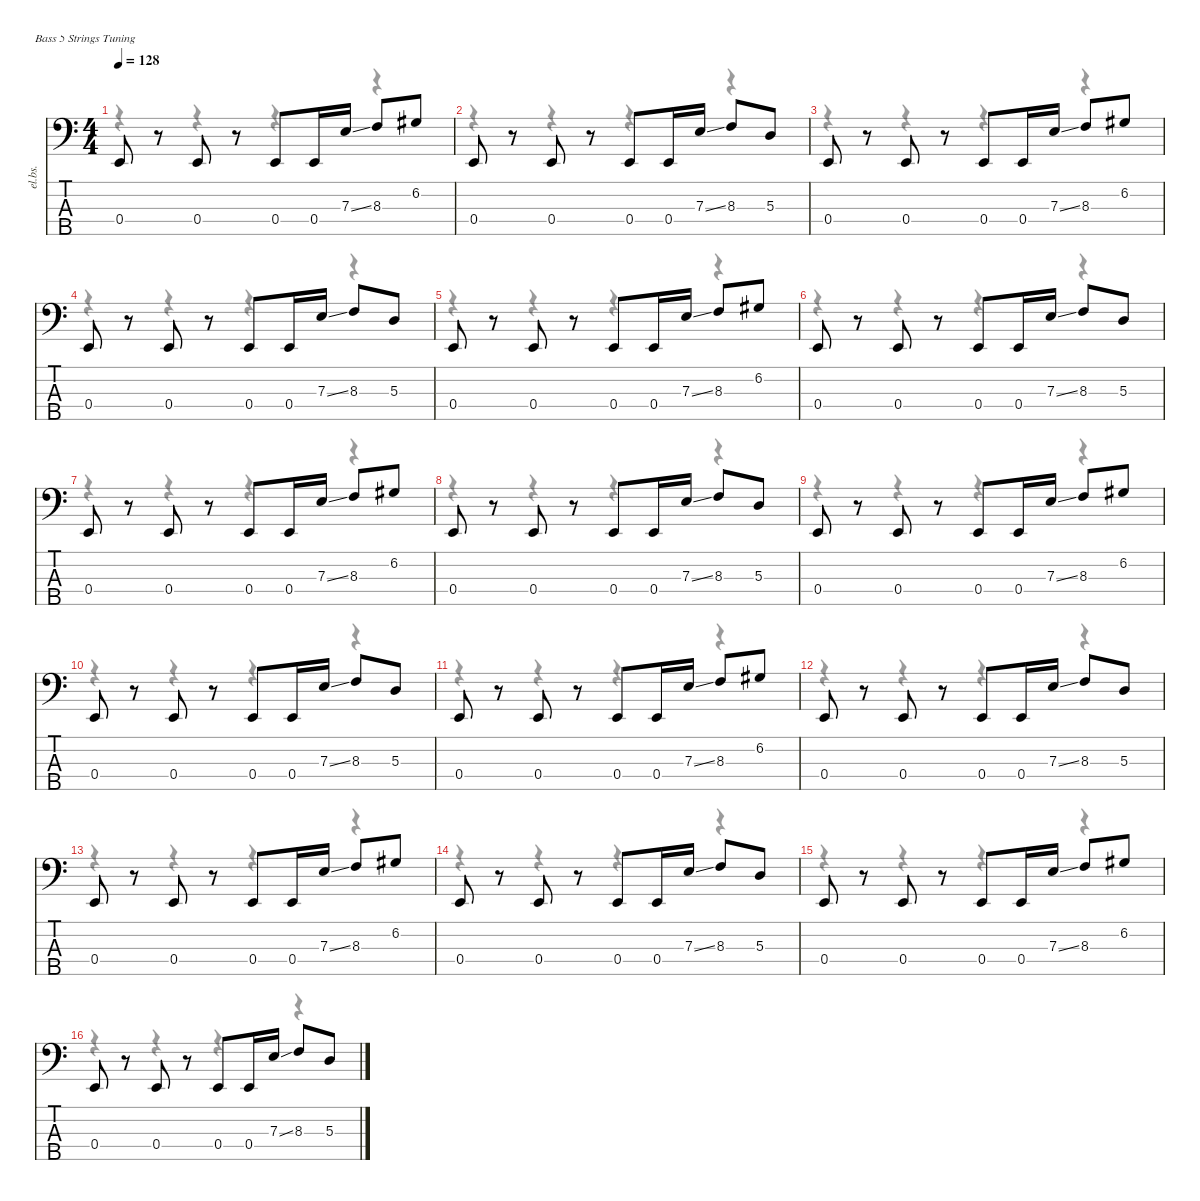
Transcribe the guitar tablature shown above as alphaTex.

\defaultSystemsLayout 4
\hideDynamics
\bracketExtendMode nobrackets
\track ("Bass" "el.bs.") {instrument electricbassfinger}
\staff {score tabs}
\tuning (G2 D2 A1 E1 B0)
\voice
\ts (4 4)
\tempo 128
\clef f4
\ks c
0.4.8{dy f} r.8 0.4.8 r.8 0.4.8 0.4.16 7.3{ss}.16 8.3.8 6.2{acc #}.8 |
0.4.8 r.8 0.4.8 r.8 0.4.8 0.4.16 7.3{ss}.16 8.3.8 5.3.8 |
0.4.8 r.8 0.4.8 r.8 0.4.8 0.4.16 7.3{ss}.16 8.3.8 6.2{acc #}.8 |
0.4.8 r.8 0.4.8 r.8 0.4.8 0.4.16 7.3{ss}.16 8.3.8 5.3.8 |
0.4.8 r.8 0.4.8 r.8 0.4.8 0.4.16 7.3{ss}.16 8.3.8 6.2{acc #}.8 |
0.4.8 r.8 0.4.8 r.8 0.4.8 0.4.16 7.3{ss}.16 8.3.8 5.3.8 |
0.4.8 r.8 0.4.8 r.8 0.4.8 0.4.16 7.3{ss}.16 8.3.8 6.2{acc #}.8 |
0.4.8 r.8 0.4.8 r.8 0.4.8 0.4.16 7.3{ss}.16 8.3.8 5.3.8 |
0.4.8 r.8 0.4.8 r.8 0.4.8 0.4.16 7.3{ss}.16 8.3.8 6.2{acc #}.8 |
0.4.8 r.8 0.4.8 r.8 0.4.8 0.4.16 7.3{ss}.16 8.3.8 5.3.8 |
0.4.8 r.8 0.4.8 r.8 0.4.8 0.4.16 7.3{ss}.16 8.3.8 6.2{acc #}.8 |
0.4.8 r.8 0.4.8 r.8 0.4.8 0.4.16 7.3{ss}.16 8.3.8 5.3.8 |
0.4.8 r.8 0.4.8 r.8 0.4.8 0.4.16 7.3{ss}.16 8.3.8 6.2{acc #}.8 |
0.4.8 r.8 0.4.8 r.8 0.4.8 0.4.16 7.3{ss}.16 8.3.8 5.3.8 |
0.4.8 r.8 0.4.8 r.8 0.4.8 0.4.16 7.3{ss}.16 8.3.8 6.2{acc #}.8 |
0.4.8 r.8 0.4.8 r.8 0.4.8 0.4.16 7.3{ss}.16 8.3.8 5.3.8
\voice
\clef f4
\ottava regular
\simile none
\ks c
r.4{dy mf} r.4 r.4 r.4 |
r.4 r.4 r.4 r.4 |
r.4 r.4 r.4 r.4 |
r.4 r.4 r.4 r.4 |
r.4 r.4 r.4 r.4 |
r.4 r.4 r.4 r.4 |
r.4 r.4 r.4 r.4 |
r.4 r.4 r.4 r.4 |
r.4 r.4 r.4 r.4 |
r.4 r.4 r.4 r.4 |
r.4 r.4 r.4 r.4 |
r.4 r.4 r.4 r.4 |
r.4 r.4 r.4 r.4 |
r.4 r.4 r.4 r.4 |
r.4 r.4 r.4 r.4 |
r.4 r.4 r.4 r.4
